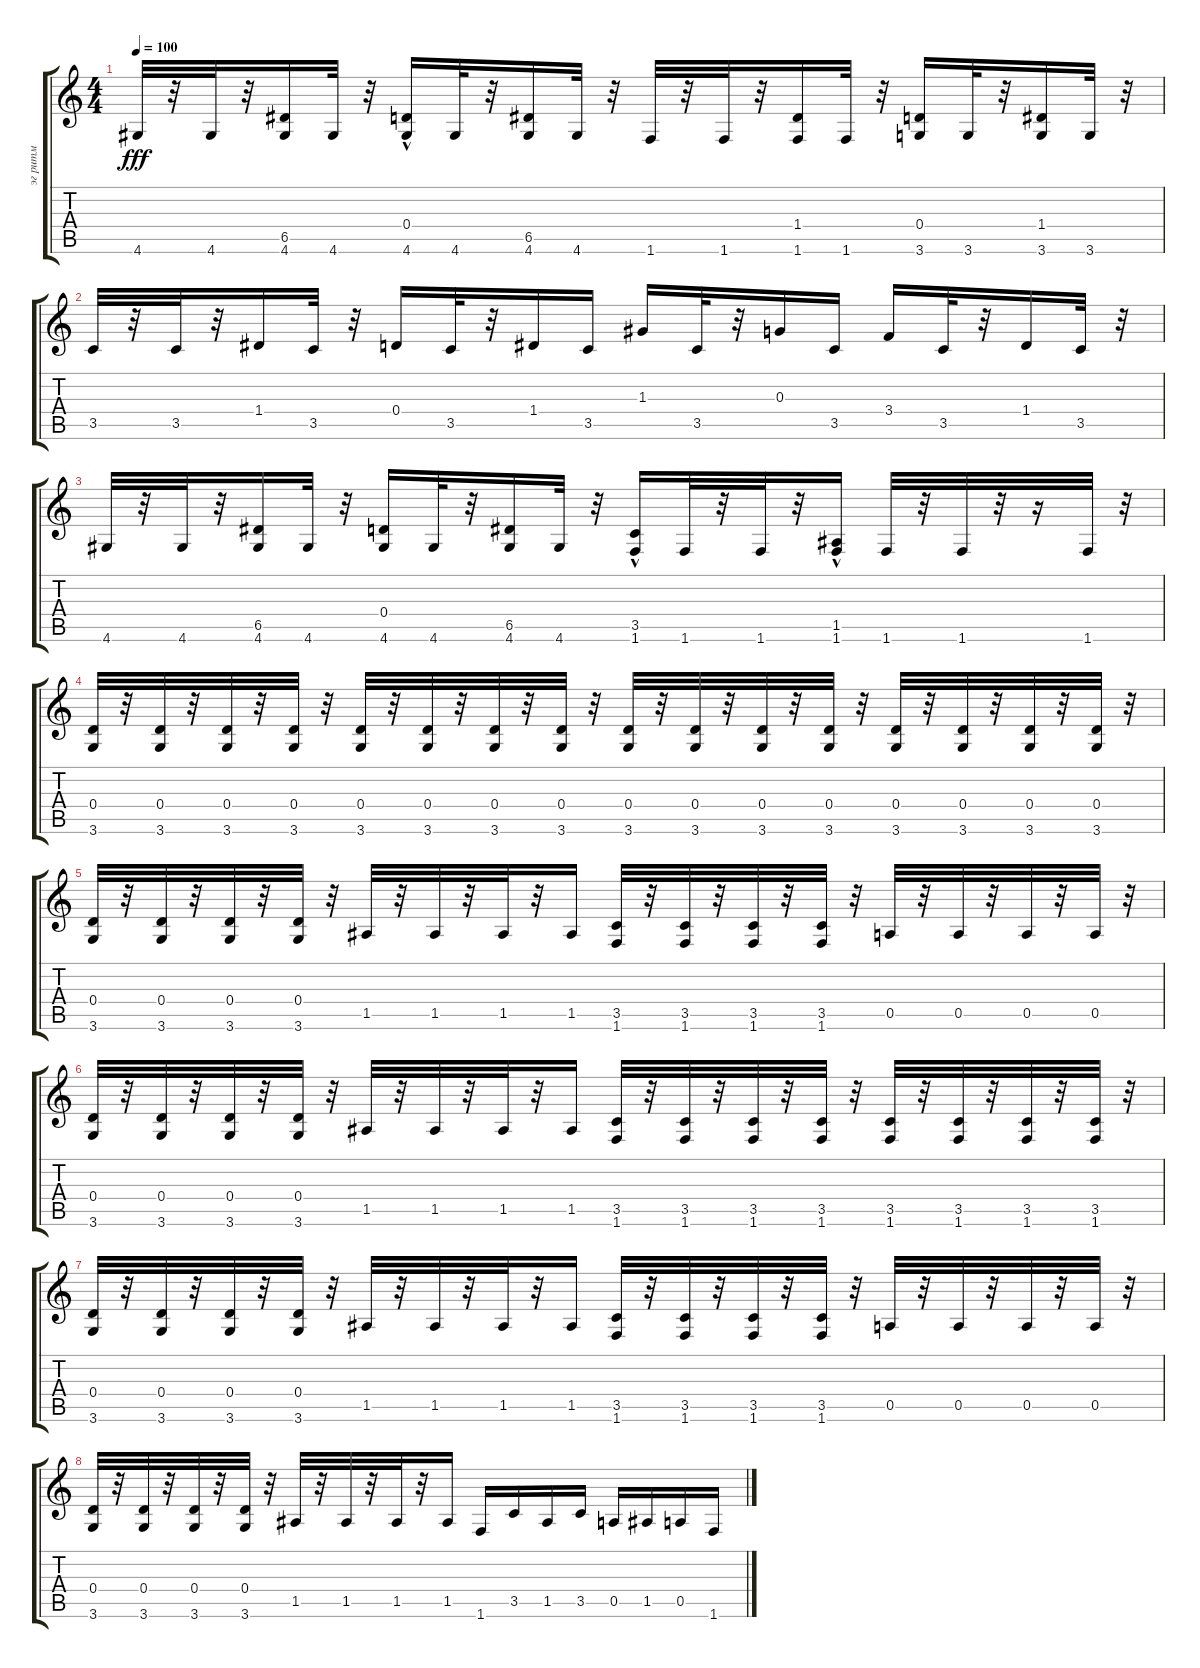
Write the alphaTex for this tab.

\track ("эг ритм" "эг ритм") {instrument distortionguitar}
\staff {score tabs}
\tuning (E4 B3 G3 D3 A2 E2) {hide}
\ts (4 4)
\tempo 100
\clef g2
\ks c
4.6.32{dy fff} r.32 4.6.32 r.32 (6.5 4.6).16 4.6.32 r.32 (0.4{hac} 4.6).16 4.6.32 r.32 (6.5 4.6).16 4.6.32 r.32 1.6.32 r.32 1.6.32 r.32 (1.4 1.6).16 1.6.32 r.32 (0.4 3.6).16 3.6.32 r.32 (1.4 3.6).16 3.6.32 r.32 |
3.5.32 r.32 3.5.32 r.32 1.4.16 3.5.32 r.32 0.4.16 3.5.32 r.32 1.4.16 3.5.16 1.3.16 3.5.32 r.32 0.3.16 3.5.16 3.4.16 3.5.32 r.32 1.4.16 3.5.32 r.32 |
4.6.32 r.32 4.6.32 r.32 (6.5 4.6).16 4.6.32 r.32 (0.4 4.6).16 4.6.32 r.32 (6.5 4.6).16 4.6.32 r.32 (3.5{hac} 1.6).16 1.6.32 r.32 1.6.32 r.32 (1.5{hac} 1.6).16 1.6.32 r.32 1.6.32 r.32 r.16 1.6.32 r.32 |
(0.4 3.6).32 r.32 (0.4 3.6).32 r.32 (0.4 3.6).32 r.32 (0.4 3.6).32 r.32 (0.4 3.6).32 r.32 (0.4 3.6).32 r.32 (0.4 3.6).32 r.32 (0.4 3.6).32 r.32 (0.4 3.6).32 r.32 (0.4 3.6).32 r.32 (0.4 3.6).32 r.32 (0.4 3.6).32 r.32 (0.4 3.6).32 r.32 (0.4 3.6).32 r.32 (0.4 3.6).32 r.32 (0.4 3.6).32 r.32 |
(0.4 3.6).32 r.32 (0.4 3.6).32 r.32 (0.4 3.6).32 r.32 (0.4 3.6).32 r.32 1.5.32 r.32 1.5.32 r.32 1.5.32 r.32 1.5.16 (3.5 1.6).32 r.32 (3.5 1.6).32 r.32 (3.5 1.6).32 r.32 (3.5 1.6).32 r.32 0.5.32 r.32 0.5.32 r.32 0.5.32 r.32 0.5.32 r.32 |
(0.4 3.6).32 r.32 (0.4 3.6).32 r.32 (0.4 3.6).32 r.32 (0.4 3.6).32 r.32 1.5.32 r.32 1.5.32 r.32 1.5.32 r.32 1.5.16 (3.5 1.6).32 r.32 (3.5 1.6).32 r.32 (3.5 1.6).32 r.32 (3.5 1.6).32 r.32 (3.5 1.6).32 r.32 (3.5 1.6).32 r.32 (3.5 1.6).32 r.32 (3.5 1.6).32 r.32 |
(0.4 3.6).32 r.32 (0.4 3.6).32 r.32 (0.4 3.6).32 r.32 (0.4 3.6).32 r.32 1.5.32 r.32 1.5.32 r.32 1.5.32 r.32 1.5.16 (3.5 1.6).32 r.32 (3.5 1.6).32 r.32 (3.5 1.6).32 r.32 (3.5 1.6).32 r.32 0.5.32 r.32 0.5.32 r.32 0.5.32 r.32 0.5.32 r.32 |
(0.4 3.6).32 r.32 (0.4 3.6).32 r.32 (0.4 3.6).32 r.32 (0.4 3.6).32 r.32 1.5.32 r.32 1.5.32 r.32 1.5.32 r.32 1.5.16 1.6.16 3.5.16 1.5.16 3.5.16 0.5.16 1.5.16 0.5.16 1.6.16
